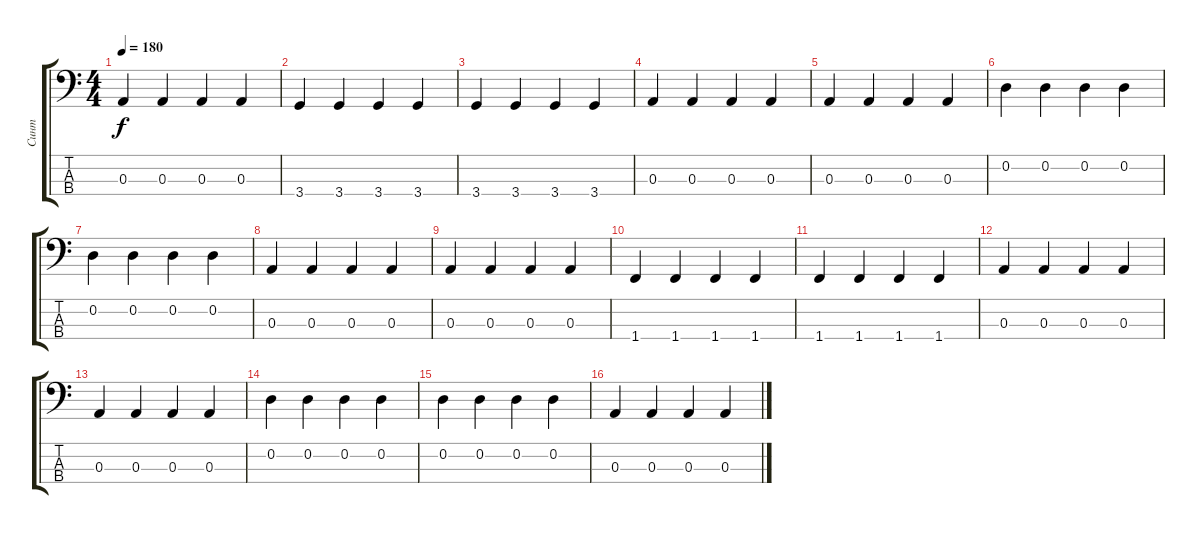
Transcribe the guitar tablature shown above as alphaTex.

\track ("Синт" "Синт") {instrument electricbassfinger}
\staff {score tabs}
\tuning (G2 D2 A1 E1) {hide}
\ts (4 4)
\tempo 180
\clef f4
\ks c
0.3.4{dy f} 0.3.4 0.3.4 0.3.4 |
3.4.4 3.4.4 3.4.4 3.4.4 |
3.4.4 3.4.4 3.4.4 3.4.4 |
0.3.4 0.3.4 0.3.4 0.3.4 |
0.3.4 0.3.4 0.3.4 0.3.4 |
0.2.4 0.2.4 0.2.4 0.2.4 |
0.2.4 0.2.4 0.2.4 0.2.4 |
0.3.4 0.3.4 0.3.4 0.3.4 |
0.3.4 0.3.4 0.3.4 0.3.4 |
1.4.4 1.4.4 1.4.4 1.4.4 |
1.4.4 1.4.4 1.4.4 1.4.4 |
0.3.4 0.3.4 0.3.4 0.3.4 |
0.3.4 0.3.4 0.3.4 0.3.4 |
0.2.4 0.2.4 0.2.4 0.2.4 |
0.2.4 0.2.4 0.2.4 0.2.4 |
0.3.4 0.3.4 0.3.4 0.3.4
